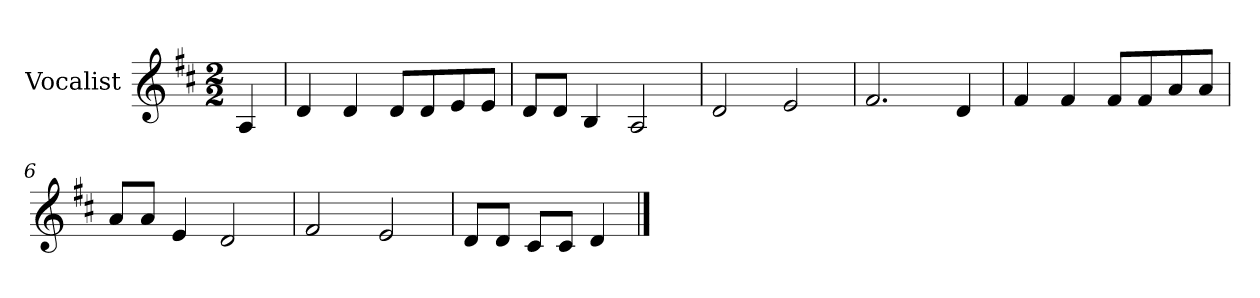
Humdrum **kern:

**kern
*part1
*staff1
*I"Vocalist
*k[f#c#]
*D:
*M2/2
=
4A
=1
4d
4d
8dL
8d
8e
8eJ
=2
8dL
8dJ
4B
2A
=3
2d
2e
=4
2.f#
4d
=5
4f#
4f#
8f#L
8f#
8a
8aJ
=6
8aL
8aJ
4e
2d
=7
2f#
2e
=8
8dL
8dJ
8c#L
8c#J
4d
==
*-
